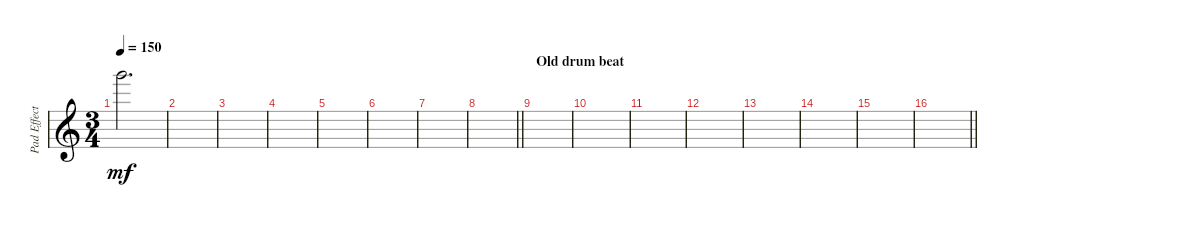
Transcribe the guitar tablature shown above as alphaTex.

\track ("Pad Effect 2 (depth)" "Pad Effect") {instrument dulcimer}
\staff {score}
\tuning (E4 B3 G3 D3 A2 E2) {hide}
\ts (3 4)
\tempo 150
\clef g2
\ks c
27.1.2{d dy mf} |
|
|
|
|
|
|
\barLineRight lightlight
|
\section ("" "Old drum beat ")
|
|
|
|
|
|
|
\barLineRight lightlight
